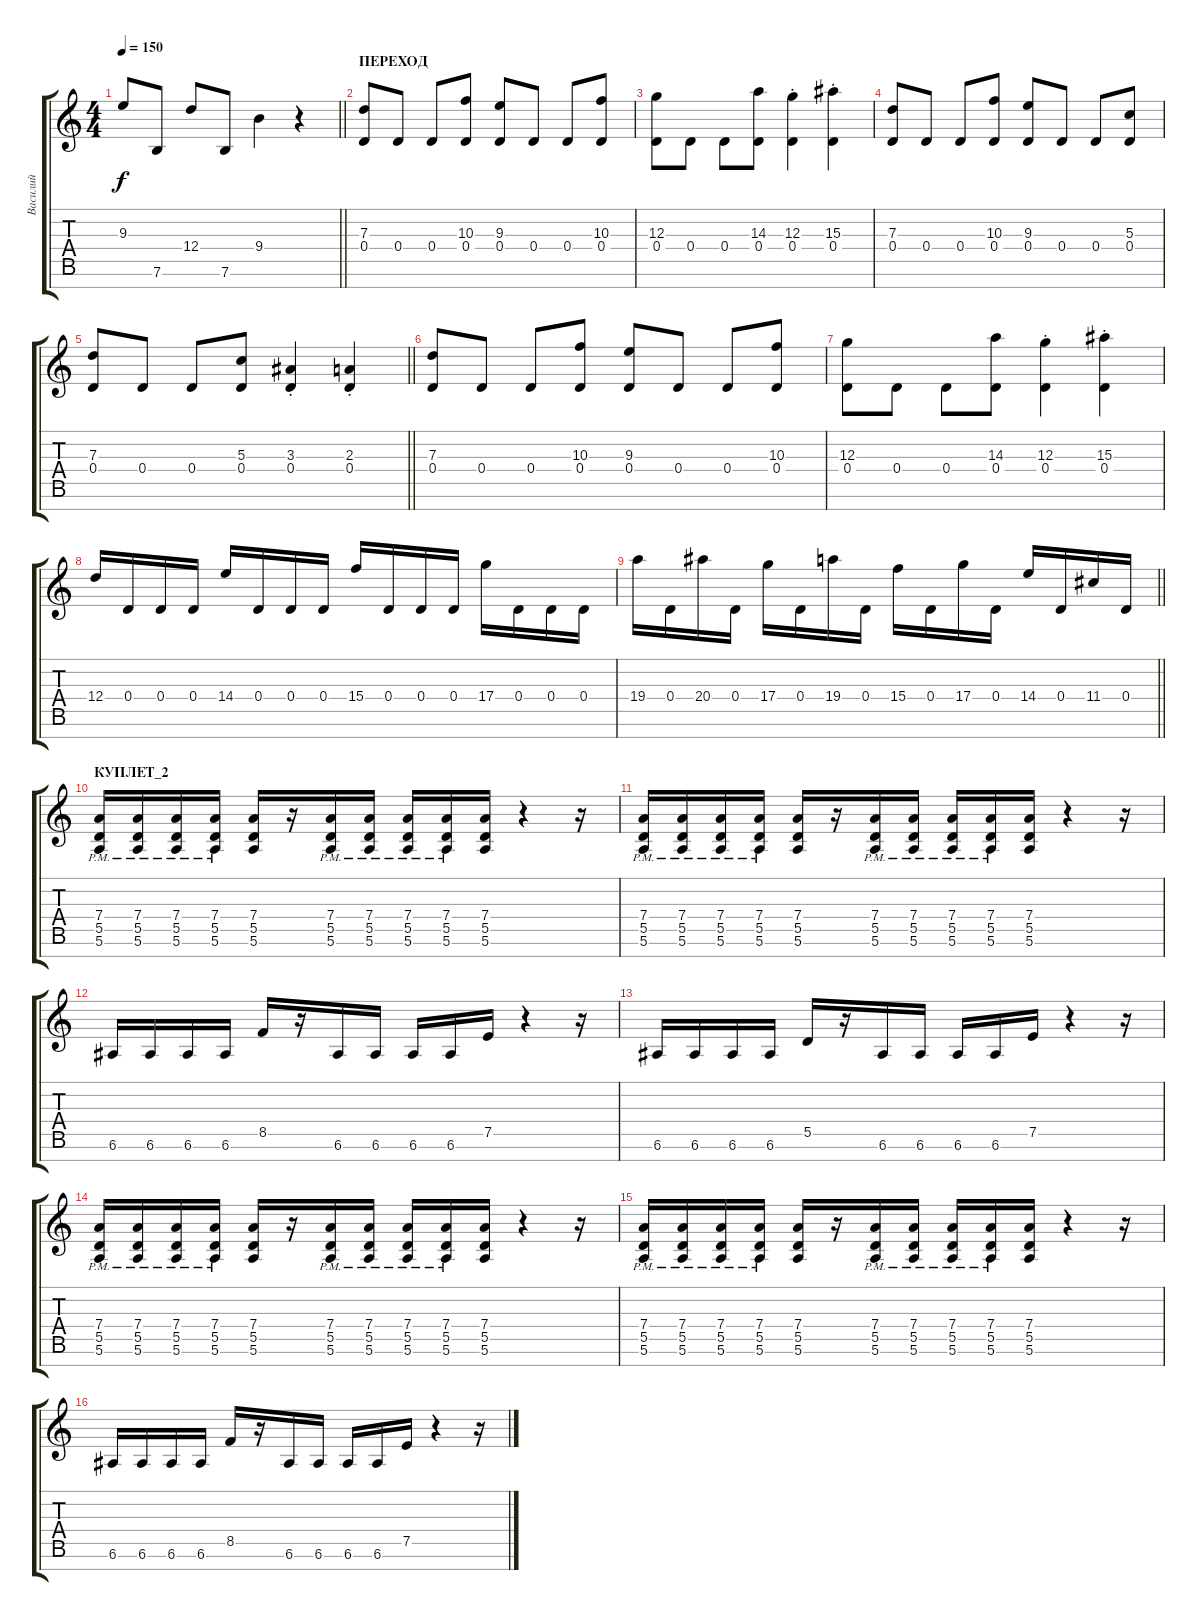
\track ("Василий" "Василий") {instrument overdrivenguitar}
\staff {score tabs}
\tuning (E4 B3 G3 D3 A2 E2 B1) {hide}
\ts (4 4)
\tempo 150
\clef g2
\barLineRight lightlight
\ks c
9.3.8{dy f} 7.6.8 12.4.8 7.6.8 9.4.4 r.4 |
\section ("" "ПЕРЕХОД")
(7.3 0.4).8 0.4.8 0.4.8 (10.3 0.4).8 (9.3 0.4).8 0.4.8 0.4.8 (10.3 0.4).8 |
(12.3 0.4).8 0.4.8 0.4.8 (14.3 0.4).8 (12.3{st} 0.4).4 (15.3{st} 0.4).4 |
(7.3 0.4).8 0.4.8 0.4.8 (10.3 0.4).8 (9.3 0.4).8 0.4.8 0.4.8 (5.3 0.4).8 |
\barLineRight lightlight
(7.3 0.4).8 0.4.8 0.4.8 (5.3 0.4).8 (3.3{st} 0.4).4 (2.3{st} 0.4).4 |
(7.3 0.4).8 0.4.8 0.4.8 (10.3 0.4).8 (9.3 0.4).8 0.4.8 0.4.8 (10.3 0.4).8 |
(12.3 0.4).8 0.4.8 0.4.8 (14.3 0.4).8 (12.3{st} 0.4).4 (15.3{st} 0.4).4 |
12.4.16 0.4.16 0.4.16 0.4.16 14.4.16 0.4.16 0.4.16 0.4.16 15.4.16 0.4.16 0.4.16 0.4.16 17.4.16 0.4.16 0.4.16 0.4.16 |
\barLineRight lightlight
19.4.16 0.4.16 20.4.16 0.4.16 17.4.16 0.4.16 19.4.16 0.4.16 15.4.16 0.4.16 17.4.16 0.4.16 14.4.16 0.4.16 11.4.16 0.4.16 |
\section ("" "КУПЛЕТ_2")
(7.4{pm} 5.5{pm} 5.6{pm}).16 (7.4{pm} 5.5{pm} 5.6{pm}).16 (7.4{pm} 5.5{pm} 5.6{pm}).16 (7.4{pm} 5.5{pm} 5.6{pm}).16 (7.4 5.5 5.6).16 r.16 (7.4{pm} 5.5{pm} 5.6{pm}).16 (7.4{pm} 5.5{pm} 5.6{pm}).16 (7.4{pm} 5.5{pm} 5.6{pm}).16 (7.4{pm} 5.5{pm} 5.6{pm}).16 (7.4 5.5 5.6).16 r.4 r.16 |
(7.4{pm} 5.5{pm} 5.6{pm}).16 (7.4{pm} 5.5{pm} 5.6{pm}).16 (7.4{pm} 5.5{pm} 5.6{pm}).16 (7.4{pm} 5.5{pm} 5.6{pm}).16 (7.4 5.5 5.6).16 r.16 (7.4{pm} 5.5{pm} 5.6{pm}).16 (7.4{pm} 5.5{pm} 5.6{pm}).16 (7.4{pm} 5.5{pm} 5.6{pm}).16 (7.4{pm} 5.5{pm} 5.6{pm}).16 (7.4 5.5 5.6).16 r.4 r.16 |
6.6.16 6.6.16 6.6.16 6.6.16 8.5.16 r.16 6.6.16 6.6.16 6.6.16 6.6.16 7.5.16 r.4 r.16 |
6.6.16 6.6.16 6.6.16 6.6.16 5.5.16 r.16 6.6.16 6.6.16 6.6.16 6.6.16 7.5.16 r.4 r.16 |
(7.4{pm} 5.5{pm} 5.6{pm}).16 (7.4{pm} 5.5{pm} 5.6{pm}).16 (7.4{pm} 5.5{pm} 5.6{pm}).16 (7.4{pm} 5.5{pm} 5.6{pm}).16 (7.4 5.5 5.6).16 r.16 (7.4{pm} 5.5{pm} 5.6{pm}).16 (7.4{pm} 5.5{pm} 5.6{pm}).16 (7.4{pm} 5.5{pm} 5.6{pm}).16 (7.4{pm} 5.5{pm} 5.6{pm}).16 (7.4 5.5 5.6).16 r.4 r.16 |
(7.4{pm} 5.5{pm} 5.6{pm}).16 (7.4{pm} 5.5{pm} 5.6{pm}).16 (7.4{pm} 5.5{pm} 5.6{pm}).16 (7.4{pm} 5.5{pm} 5.6{pm}).16 (7.4 5.5 5.6).16 r.16 (7.4{pm} 5.5{pm} 5.6{pm}).16 (7.4{pm} 5.5{pm} 5.6{pm}).16 (7.4{pm} 5.5{pm} 5.6{pm}).16 (7.4{pm} 5.5{pm} 5.6{pm}).16 (7.4 5.5 5.6).16 r.4 r.16 |
6.6.16 6.6.16 6.6.16 6.6.16 8.5.16 r.16 6.6.16 6.6.16 6.6.16 6.6.16 7.5.16 r.4 r.16
